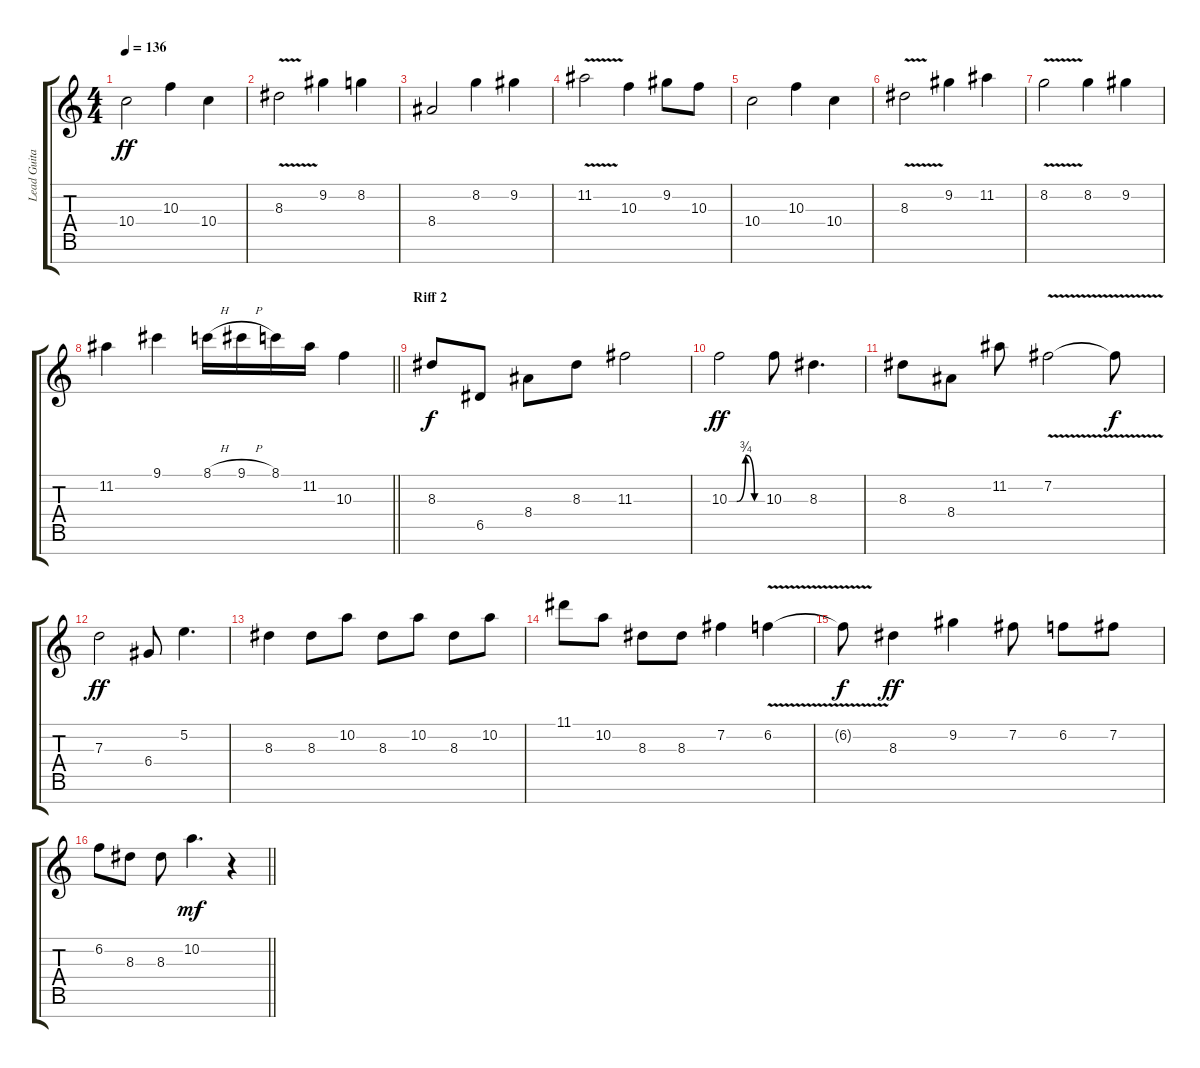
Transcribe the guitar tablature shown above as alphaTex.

\track ("Lead Guitar" "Lead Guita") {instrument distortionguitar}
\staff {score tabs}
\tuning (E4 B3 G3 D3 A2 E2 B1) {hide}
\ts (4 4)
\tempo 136
\clef g2
\ks c
10.4.2{dy ff} 10.3.4 10.4.4 |
8.3{v}.2 9.2.4 8.2.4 |
8.4.2 8.2.4 9.2.4 |
11.2{v}.2 10.3.4 9.2.8 10.3.8 |
10.4.2 10.3.4 10.4.4 |
8.3{v}.2 9.2.4 11.2.4 |
8.2{v}.2 8.2.4 9.2.4 |
\barLineRight lightlight
11.2.4 9.1.4 8.1{h}.16 9.1{h}.16 8.1.16 11.2.16 10.3.4 |
\section ("" "Riff 2")
8.3.8{dy f} 6.5.8 8.4.8 8.3.8 11.3.2 |
10.3{be (custom 0 0 14 0 30 3 46 0 60 0)}.2{dy ff} 10.3.8 8.3.4{d} |
8.3.8 8.4.8 11.2.8 7.2{v}.2 7.2{t}.8{dy f} |
7.3.2{dy ff} 6.4.8 5.2.4{d} |
8.3.4 8.3.8 10.2.8 8.3.8 10.2.8 8.3.8 10.2.8 |
11.1.8 10.2.8 8.3.8 8.3.8 7.2.4 6.2{v}.4 |
6.2{t}.8{dy f} 8.3.4{dy ff} 9.2.4 7.2.8 6.2.8 7.2.8 |
\barLineRight lightlight
6.2.8 8.3.8 8.3.8 10.2.4{d dy mf} r.4
